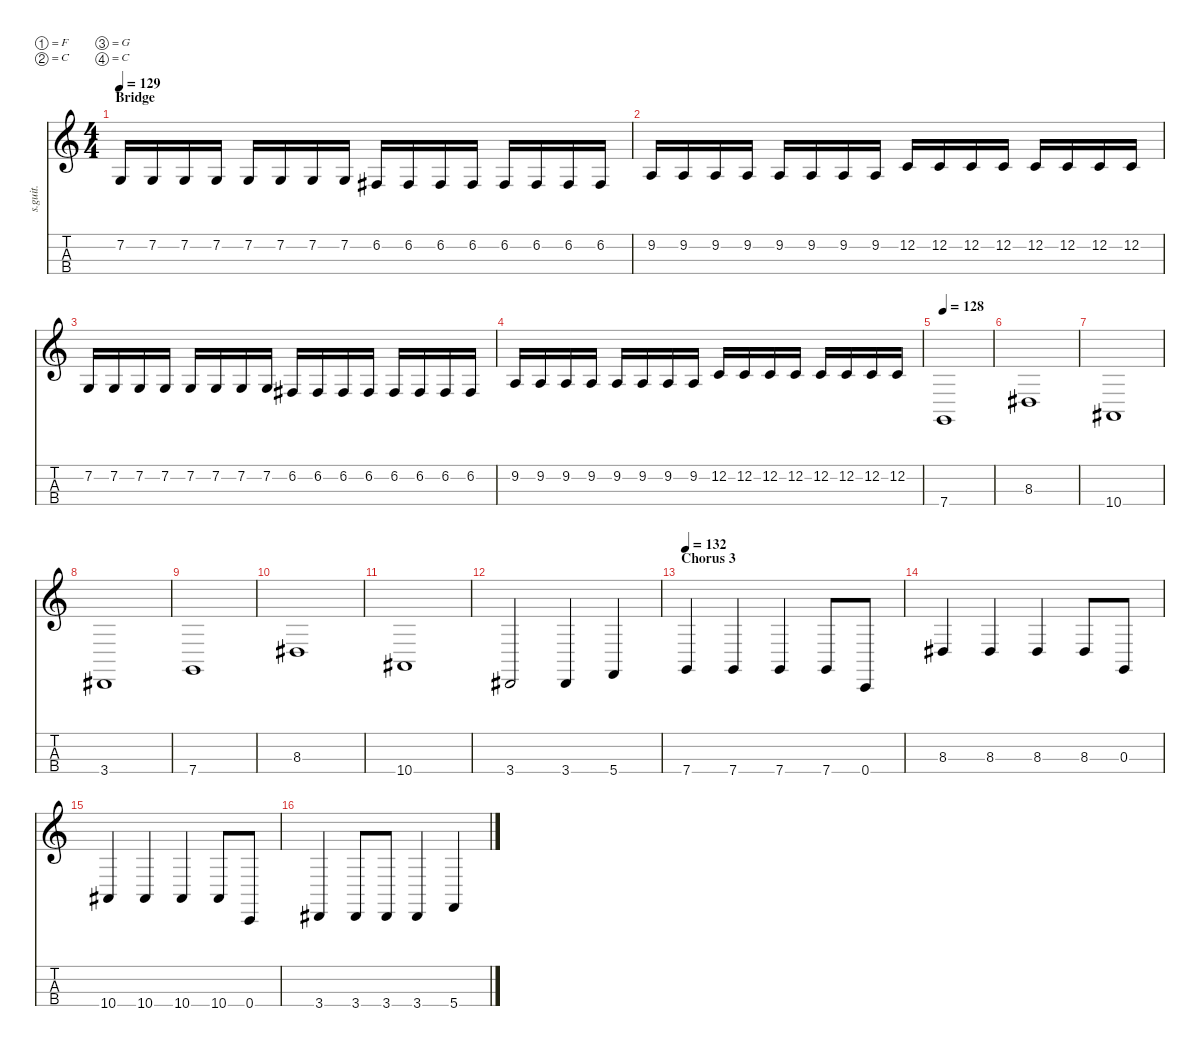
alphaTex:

\defaultSystemsLayout 4
\hideDynamics
\bracketExtendMode nobrackets
\track ("Shavo Odadjian" "s.guit.") {instrument electricbasspick}
\staff {score tabs}
\tuning (F2 C2 G1 C1)
\ts (4 4)
\section ("" "Bridge")
\tempo 129
\clef g2
\ks c
7.2.16{lyrics (0 "") lyrics (1 "") lyrics (2 "") lyrics (3 "") lyrics (4 "") dy f} 7.2.16{lyrics (0 "") lyrics (1 "") lyrics (2 "") lyrics (3 "") lyrics (4 "")} 7.2.16{lyrics (0 "") lyrics (1 "") lyrics (2 "") lyrics (3 "") lyrics (4 "")} 7.2.16{lyrics (0 "") lyrics (1 "") lyrics (2 "") lyrics (3 "") lyrics (4 "")} 7.2.16{lyrics (0 "") lyrics (1 "") lyrics (2 "") lyrics (3 "") lyrics (4 "")} 7.2.16{lyrics (0 "") lyrics (1 "") lyrics (2 "") lyrics (3 "") lyrics (4 "")} 7.2.16{lyrics (0 "") lyrics (1 "") lyrics (2 "") lyrics (3 "") lyrics (4 "")} 7.2.16{lyrics (0 "") lyrics (1 "") lyrics (2 "") lyrics (3 "") lyrics (4 "")} 6.2{acc #}.16{lyrics (0 "") lyrics (1 "") lyrics (2 "") lyrics (3 "") lyrics (4 "")} 6.2{acc #}.16{lyrics (0 "") lyrics (1 "") lyrics (2 "") lyrics (3 "") lyrics (4 "")} 6.2{acc #}.16{lyrics (0 "") lyrics (1 "") lyrics (2 "") lyrics (3 "") lyrics (4 "")} 6.2{acc #}.16{lyrics (0 "") lyrics (1 "") lyrics (2 "") lyrics (3 "") lyrics (4 "")} 6.2{acc #}.16{lyrics (0 "") lyrics (1 "") lyrics (2 "") lyrics (3 "") lyrics (4 "")} 6.2{acc #}.16{lyrics (0 "") lyrics (1 "") lyrics (2 "") lyrics (3 "") lyrics (4 "")} 6.2{acc #}.16{lyrics (0 "") lyrics (1 "") lyrics (2 "") lyrics (3 "") lyrics (4 "")} 6.2{acc #}.16{lyrics (0 "") lyrics (1 "") lyrics (2 "") lyrics (3 "") lyrics (4 "")} |
9.2.16{lyrics (0 "") lyrics (1 "") lyrics (2 "") lyrics (3 "") lyrics (4 "")} 9.2.16{lyrics (0 "") lyrics (1 "") lyrics (2 "") lyrics (3 "") lyrics (4 "")} 9.2.16{lyrics (0 "") lyrics (1 "") lyrics (2 "") lyrics (3 "") lyrics (4 "")} 9.2.16{lyrics (0 "") lyrics (1 "") lyrics (2 "") lyrics (3 "") lyrics (4 "")} 9.2.16{lyrics (0 "") lyrics (1 "") lyrics (2 "") lyrics (3 "") lyrics (4 "")} 9.2.16{lyrics (0 "") lyrics (1 "") lyrics (2 "") lyrics (3 "") lyrics (4 "")} 9.2.16{lyrics (0 "") lyrics (1 "") lyrics (2 "") lyrics (3 "") lyrics (4 "")} 9.2.16{lyrics (0 "") lyrics (1 "") lyrics (2 "") lyrics (3 "") lyrics (4 "")} 12.2.16{lyrics (0 "") lyrics (1 "") lyrics (2 "") lyrics (3 "") lyrics (4 "")} 12.2.16{lyrics (0 "") lyrics (1 "") lyrics (2 "") lyrics (3 "") lyrics (4 "")} 12.2.16{lyrics (0 "") lyrics (1 "") lyrics (2 "") lyrics (3 "") lyrics (4 "")} 12.2.16{lyrics (0 "") lyrics (1 "") lyrics (2 "") lyrics (3 "") lyrics (4 "")} 12.2.16{lyrics (0 "") lyrics (1 "") lyrics (2 "") lyrics (3 "") lyrics (4 "")} 12.2.16{lyrics (0 "") lyrics (1 "") lyrics (2 "") lyrics (3 "") lyrics (4 "")} 12.2.16{lyrics (0 "") lyrics (1 "") lyrics (2 "") lyrics (3 "") lyrics (4 "")} 12.2.16{lyrics (0 "") lyrics (1 "") lyrics (2 "") lyrics (3 "") lyrics (4 "")} |
7.2.16{lyrics (0 "") lyrics (1 "") lyrics (2 "") lyrics (3 "") lyrics (4 "")} 7.2.16{lyrics (0 "") lyrics (1 "") lyrics (2 "") lyrics (3 "") lyrics (4 "")} 7.2.16{lyrics (0 "") lyrics (1 "") lyrics (2 "") lyrics (3 "") lyrics (4 "")} 7.2.16{lyrics (0 "") lyrics (1 "") lyrics (2 "") lyrics (3 "") lyrics (4 "")} 7.2.16{lyrics (0 "") lyrics (1 "") lyrics (2 "") lyrics (3 "") lyrics (4 "")} 7.2.16{lyrics (0 "") lyrics (1 "") lyrics (2 "") lyrics (3 "") lyrics (4 "")} 7.2.16{lyrics (0 "") lyrics (1 "") lyrics (2 "") lyrics (3 "") lyrics (4 "")} 7.2.16{lyrics (0 "") lyrics (1 "") lyrics (2 "") lyrics (3 "") lyrics (4 "")} 6.2{acc #}.16{lyrics (0 "") lyrics (1 "") lyrics (2 "") lyrics (3 "") lyrics (4 "")} 6.2{acc #}.16{lyrics (0 "") lyrics (1 "") lyrics (2 "") lyrics (3 "") lyrics (4 "")} 6.2{acc #}.16{lyrics (0 "") lyrics (1 "") lyrics (2 "") lyrics (3 "") lyrics (4 "")} 6.2{acc #}.16{lyrics (0 "") lyrics (1 "") lyrics (2 "") lyrics (3 "") lyrics (4 "")} 6.2{acc #}.16{lyrics (0 "") lyrics (1 "") lyrics (2 "") lyrics (3 "") lyrics (4 "")} 6.2{acc #}.16{lyrics (0 "") lyrics (1 "") lyrics (2 "") lyrics (3 "") lyrics (4 "")} 6.2{acc #}.16{lyrics (0 "") lyrics (1 "") lyrics (2 "") lyrics (3 "") lyrics (4 "")} 6.2{acc #}.16{lyrics (0 "") lyrics (1 "") lyrics (2 "") lyrics (3 "") lyrics (4 "")} |
9.2.16{lyrics (0 "") lyrics (1 "") lyrics (2 "") lyrics (3 "") lyrics (4 "")} 9.2.16{lyrics (0 "") lyrics (1 "") lyrics (2 "") lyrics (3 "") lyrics (4 "")} 9.2.16{lyrics (0 "") lyrics (1 "") lyrics (2 "") lyrics (3 "") lyrics (4 "")} 9.2.16{lyrics (0 "") lyrics (1 "") lyrics (2 "") lyrics (3 "") lyrics (4 "")} 9.2.16{lyrics (0 "") lyrics (1 "") lyrics (2 "") lyrics (3 "") lyrics (4 "")} 9.2.16{lyrics (0 "") lyrics (1 "") lyrics (2 "") lyrics (3 "") lyrics (4 "")} 9.2.16{lyrics (0 "") lyrics (1 "") lyrics (2 "") lyrics (3 "") lyrics (4 "")} 9.2.16{lyrics (0 "") lyrics (1 "") lyrics (2 "") lyrics (3 "") lyrics (4 "")} 12.2.16{lyrics (0 "") lyrics (1 "") lyrics (2 "") lyrics (3 "") lyrics (4 "")} 12.2.16{lyrics (0 "") lyrics (1 "") lyrics (2 "") lyrics (3 "") lyrics (4 "")} 12.2.16{lyrics (0 "") lyrics (1 "") lyrics (2 "") lyrics (3 "") lyrics (4 "")} 12.2.16{lyrics (0 "") lyrics (1 "") lyrics (2 "") lyrics (3 "") lyrics (4 "")} 12.2.16{lyrics (0 "") lyrics (1 "") lyrics (2 "") lyrics (3 "") lyrics (4 "")} 12.2.16{lyrics (0 "") lyrics (1 "") lyrics (2 "") lyrics (3 "") lyrics (4 "")} 12.2.16{lyrics (0 "") lyrics (1 "") lyrics (2 "") lyrics (3 "") lyrics (4 "")} 12.2.16{lyrics (0 "") lyrics (1 "") lyrics (2 "") lyrics (3 "") lyrics (4 "")} |
\tempo 128
7.4.1{lyrics (0 "") lyrics (1 "") lyrics (2 "") lyrics (3 "") lyrics (4 "")} |
8.3{acc #}.1{lyrics (0 "") lyrics (1 "") lyrics (2 "") lyrics (3 "") lyrics (4 "")} |
10.4{acc #}.1{lyrics (0 "") lyrics (1 "") lyrics (2 "") lyrics (3 "") lyrics (4 "")} |
3.4{acc #}.1{lyrics (0 "") lyrics (1 "") lyrics (2 "") lyrics (3 "") lyrics (4 "")} |
7.4.1{lyrics (0 "") lyrics (1 "") lyrics (2 "") lyrics (3 "") lyrics (4 "")} |
8.3{acc #}.1{lyrics (0 "") lyrics (1 "") lyrics (2 "") lyrics (3 "") lyrics (4 "")} |
10.4{acc #}.1{lyrics (0 "") lyrics (1 "") lyrics (2 "") lyrics (3 "") lyrics (4 "")} |
3.4{acc #}.2{lyrics (0 "") lyrics (1 "") lyrics (2 "") lyrics (3 "") lyrics (4 "")} 3.4{acc #}.4{lyrics (0 "") lyrics (1 "") lyrics (2 "") lyrics (3 "") lyrics (4 "")} 5.4.4{lyrics (0 "") lyrics (1 "") lyrics (2 "") lyrics (3 "") lyrics (4 "")} |
\section ("" "Chorus 3")
\tempo 132
7.4.4{lyrics (0 "") lyrics (1 "") lyrics (2 "") lyrics (3 "") lyrics (4 "")} 7.4.4{lyrics (0 "") lyrics (1 "") lyrics (2 "") lyrics (3 "") lyrics (4 "")} 7.4.4{lyrics (0 "") lyrics (1 "") lyrics (2 "") lyrics (3 "") lyrics (4 "")} 7.4.8{lyrics (0 "") lyrics (1 "") lyrics (2 "") lyrics (3 "") lyrics (4 "")} 0.4.8{lyrics (0 "") lyrics (1 "") lyrics (2 "") lyrics (3 "") lyrics (4 "")} |
8.3{acc #}.4{lyrics (0 "") lyrics (1 "") lyrics (2 "") lyrics (3 "") lyrics (4 "")} 8.3{acc #}.4{lyrics (0 "") lyrics (1 "") lyrics (2 "") lyrics (3 "") lyrics (4 "")} 8.3{acc #}.4{lyrics (0 "") lyrics (1 "") lyrics (2 "") lyrics (3 "") lyrics (4 "")} 8.3{acc #}.8{lyrics (0 "") lyrics (1 "") lyrics (2 "") lyrics (3 "") lyrics (4 "")} 0.3.8{lyrics (0 "") lyrics (1 "") lyrics (2 "") lyrics (3 "") lyrics (4 "")} |
10.4{acc #}.4{lyrics (0 "") lyrics (1 "") lyrics (2 "") lyrics (3 "") lyrics (4 "")} 10.4{acc #}.4{lyrics (0 "") lyrics (1 "") lyrics (2 "") lyrics (3 "") lyrics (4 "")} 10.4{acc #}.4{lyrics (0 "") lyrics (1 "") lyrics (2 "") lyrics (3 "") lyrics (4 "")} 10.4{acc #}.8{lyrics (0 "") lyrics (1 "") lyrics (2 "") lyrics (3 "") lyrics (4 "")} 0.4.8{lyrics (0 "") lyrics (1 "") lyrics (2 "") lyrics (3 "") lyrics (4 "")} |
3.4{acc #}.4{lyrics (0 "") lyrics (1 "") lyrics (2 "") lyrics (3 "") lyrics (4 "")} 3.4{acc #}.8{lyrics (0 "") lyrics (1 "") lyrics (2 "") lyrics (3 "") lyrics (4 "")} 3.4{acc #}.8{lyrics (0 "") lyrics (1 "") lyrics (2 "") lyrics (3 "") lyrics (4 "")} 3.4{acc #}.4{lyrics (0 "") lyrics (1 "") lyrics (2 "") lyrics (3 "") lyrics (4 "")} 5.4.4{lyrics (0 "") lyrics (1 "") lyrics (2 "") lyrics (3 "") lyrics (4 "")}
